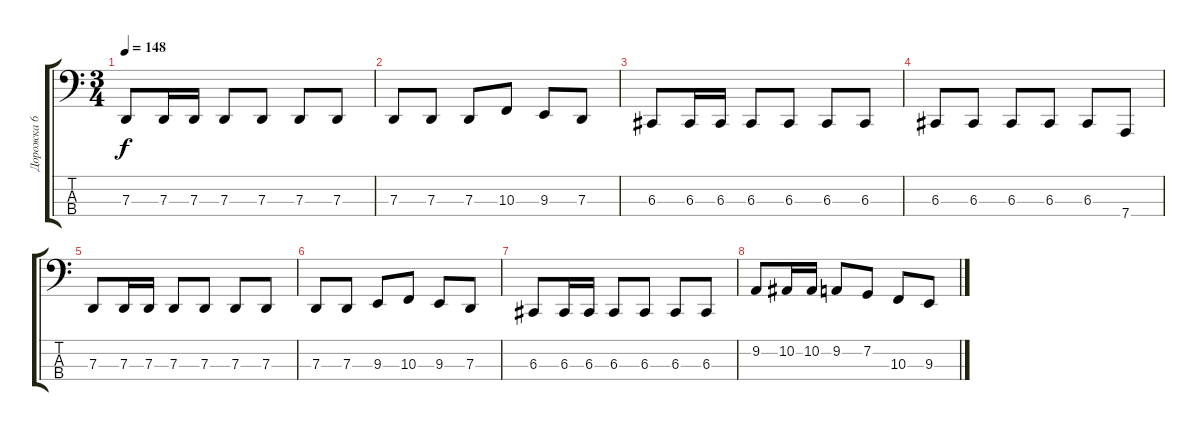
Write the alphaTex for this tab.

\track ("Дорожка 6" "Дорожка 6") {instrument lead8bassandlead}
\staff {score tabs}
\tuning (F2 C2 G1 D1) {hide}
\ts (3 4)
\tempo 148
\clef f4
\ks c
7.3.8{dy f instrument lead8bassandlead} 7.3.16 7.3.16 7.3.8 7.3.8 7.3.8 7.3.8 |
7.3.8 7.3.8 7.3.8 10.3.8 9.3.8 7.3.8 |
6.3.8 6.3.16 6.3.16 6.3.8 6.3.8 6.3.8 6.3.8 |
6.3.8 6.3.8 6.3.8 6.3.8 6.3.8 7.4.8 |
7.3.8 7.3.16 7.3.16 7.3.8 7.3.8 7.3.8 7.3.8 |
7.3.8 7.3.8 9.3.8 10.3.8 9.3.8 7.3.8 |
6.3.8 6.3.16 6.3.16 6.3.8 6.3.8 6.3.8 6.3.8 |
9.2.8 10.2.16 10.2.16 9.2.8 7.2.8 10.3.8 9.3.8
